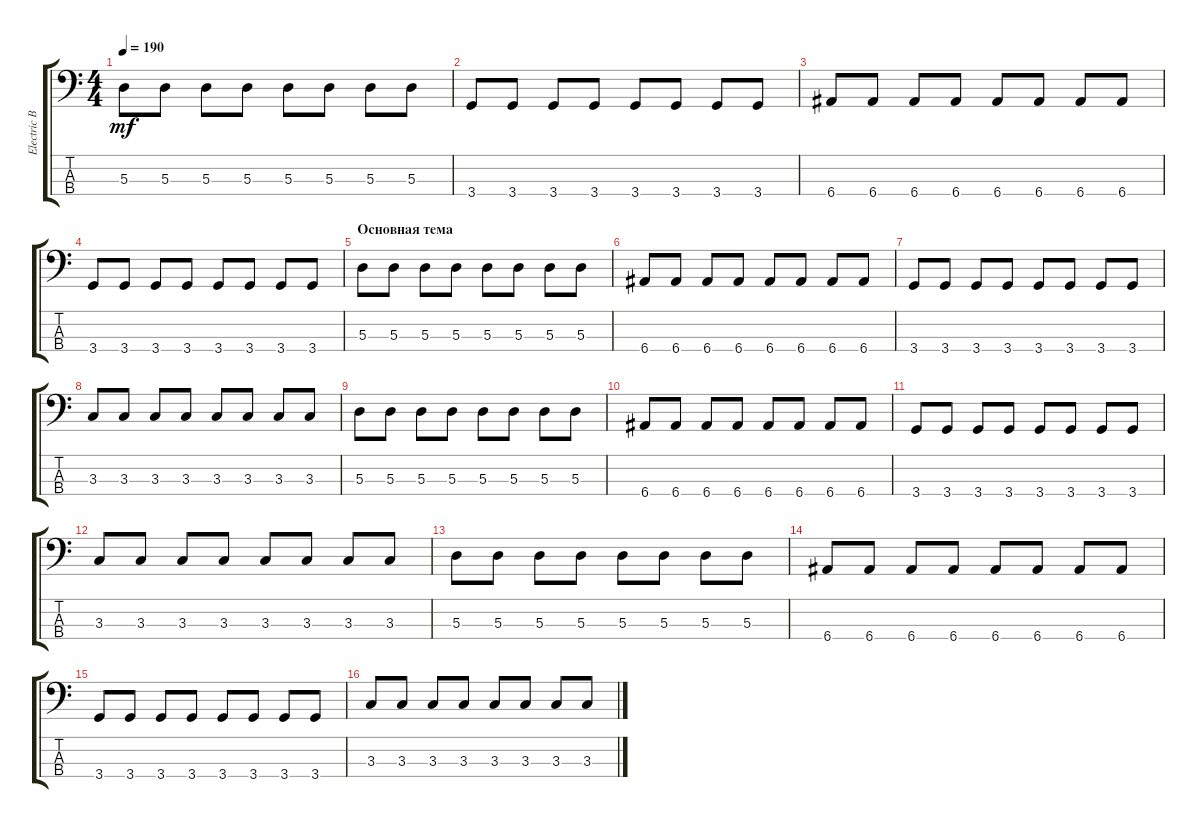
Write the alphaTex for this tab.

\track ("Electric Bass" "Electric B") {instrument electricbassfinger}
\staff {score tabs}
\tuning (G2 D2 A1 E1) {hide}
\ts (4 4)
\tempo 190
\clef f4
\ks c
5.3.8{dy mf} 5.3.8 5.3.8 5.3.8 5.3.8 5.3.8 5.3.8 5.3.8 |
3.4.8 3.4.8 3.4.8 3.4.8 3.4.8 3.4.8 3.4.8 3.4.8 |
6.4.8 6.4.8 6.4.8 6.4.8 6.4.8 6.4.8 6.4.8 6.4.8 |
3.4.8 3.4.8 3.4.8 3.4.8 3.4.8 3.4.8 3.4.8 3.4.8 |
\section ("" "Основная тема")
5.3.8 5.3.8 5.3.8 5.3.8 5.3.8 5.3.8 5.3.8 5.3.8 |
6.4.8 6.4.8 6.4.8 6.4.8 6.4.8 6.4.8 6.4.8 6.4.8 |
3.4.8 3.4.8 3.4.8 3.4.8 3.4.8 3.4.8 3.4.8 3.4.8 |
3.3.8 3.3.8 3.3.8 3.3.8 3.3.8 3.3.8 3.3.8 3.3.8 |
5.3.8 5.3.8 5.3.8 5.3.8 5.3.8 5.3.8 5.3.8 5.3.8 |
6.4.8 6.4.8 6.4.8 6.4.8 6.4.8 6.4.8 6.4.8 6.4.8 |
3.4.8 3.4.8 3.4.8 3.4.8 3.4.8 3.4.8 3.4.8 3.4.8 |
3.3.8 3.3.8 3.3.8 3.3.8 3.3.8 3.3.8 3.3.8 3.3.8 |
5.3.8 5.3.8 5.3.8 5.3.8 5.3.8 5.3.8 5.3.8 5.3.8 |
6.4.8 6.4.8 6.4.8 6.4.8 6.4.8 6.4.8 6.4.8 6.4.8 |
3.4.8 3.4.8 3.4.8 3.4.8 3.4.8 3.4.8 3.4.8 3.4.8 |
3.3.8 3.3.8 3.3.8 3.3.8 3.3.8 3.3.8 3.3.8 3.3.8
